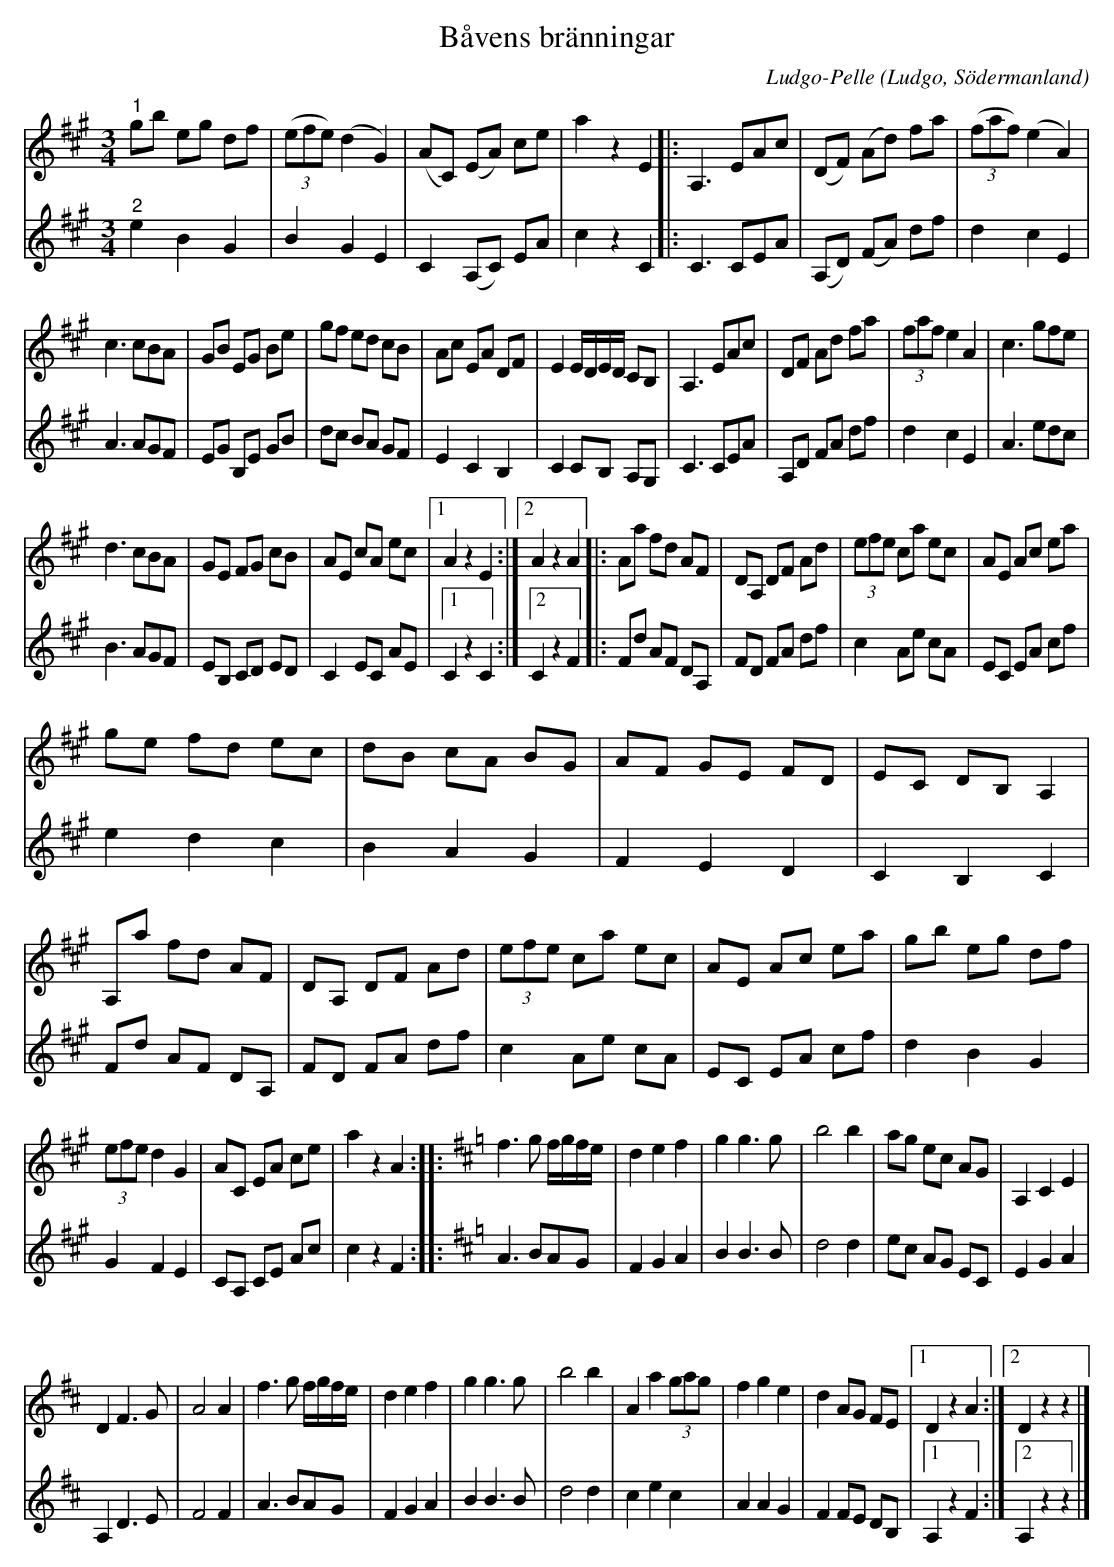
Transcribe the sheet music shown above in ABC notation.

X:1
T:Båvens bränningar
C:Ludgo-Pelle
O:Ludgo, Södermanland
L:1/8
M:3/4
K:A
V:1
"^1" gb eg df | (3(efe) (d2 G2) | (AC) (EA) ce | a2 z2 E2 |: A,3 EAc | (DF) (Ad) fa | (3(faf) (e2 A2) |
c3 cBA | GB EG Be | gf ed cB | Ac EA DF | E2 E/D/E/D/ CB, | A,3 EAc | DF Ad fa | (3faf e2 A2 | c3 gfe |
d3 cBA | GE FG cB | AE cA ec |1 A2 z2 E2 :|2 A2 z2 A2 |: Aa fd AF | DA, DF Ad | (3efe ca ec | AE Ac ea |
ge fd ec | dB cA BG | AF GE FD | EC DB, A,2 | A,a fd AF | DA, DF Ad | (3efe ca ec | AE Ac ea | gb eg df |
(3efe d2 G2 | AC EA ce | a2 z2 A2 :: [K:D] f3 g f/g/f/e/ | d2 e2 f2 | g2 g3 g | b4 b2 | ag ec AG | A,2 C2 E2 |
D2 F3 G | A4 A2 |f3 g f/g/f/e/ | d2 e2 f2 | g2 g3 g | b4 b2 | A2 a2 (3gag | f2 g2 e2 | d2 AG FE |1 D2 z2 A2 :|2 D2 z2 z2 |]
V:2
"^2" e2 B2 G2 | B2 G2 E2 | C2 (A,C) EA | c2 z2 C2 |: C3 CEA | (A,D) (FA) df | d2 c2 E2 | A3 AGF |
EG B,E GB | dc BA GF | E2 C2 B,2 | C2 CB, A,G, | C3 CEA | A,D FA df | d2 c2 E2 | A3 edc | B3 AGF |
EB, CD ED | C2 EC AE |1 C2 z2 C2 :|2 C2 z2 F2 |: Fd AF DA, | FD FA df | c2 Ae cA | EC EA cf | e2 d2 c2 |
B2 A2 G2 | F2 E2 D2 | C2 B,2 C2 | Fd AF DA, | FD FA df | c2 Ae cA | EC EA cf | d2 B2 G2 | G2 F2 E2 |
CA, CE Ac | c2 z2 F2 :: [K:D] A3 BAG | F2 G2 A2 | B2 B3 B | d4 d2 | ec AG EC | E2 G2 A2 | A,2 D3 E |
F4 F2 | A3 BAG | F2 G2 A2 | B2 B3 B | d4 d2 | c2 e2 c2 | A2 A2 G2 | F2 FE DB, |1 A,2 z2 F2 :|2 A,2 z2 z2 |]
